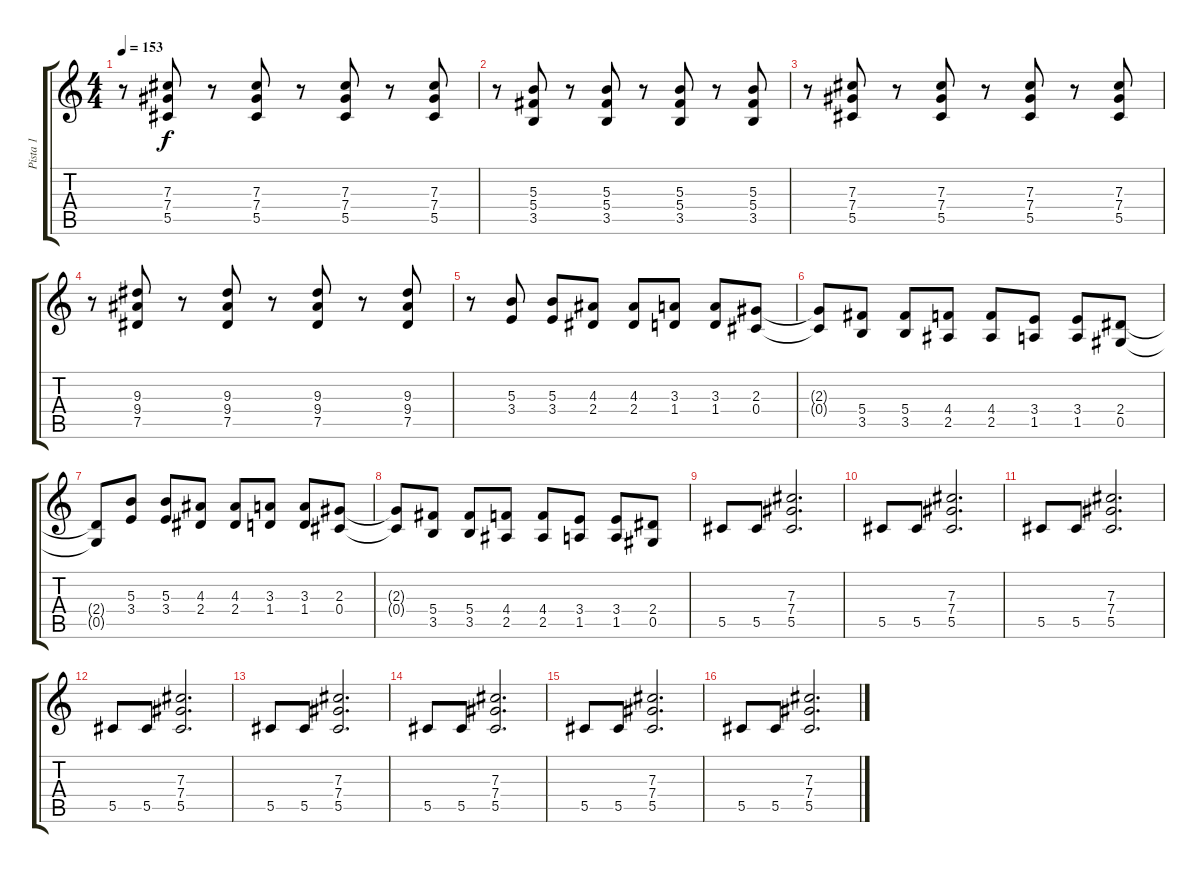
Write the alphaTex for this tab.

\track ("Pista 1" "Pista 1") {instrument distortionguitar}
\staff {score tabs}
\tuning (Eb4 Bb3 Gb3 Db3 Ab2 Eb2) {hide}
\ts (4 4)
\tempo 153
\clef g2
\ks c
r.8{dy f instrument electricguitarclean} (7.3 7.4 5.5).8 r.8 (7.3 7.4 5.5).8 r.8 (7.3 7.4 5.5).8 r.8 (7.3 7.4 5.5).8 |
r.8 (5.3 5.4 3.5).8 r.8 (5.3 5.4 3.5).8 r.8 (5.3 5.4 3.5).8 r.8 (5.3 5.4 3.5).8 |
r.8{instrument electricguitarclean} (7.3 7.4 5.5).8 r.8 (7.3 7.4 5.5).8 r.8 (7.3 7.4 5.5).8 r.8 (7.3 7.4 5.5).8 |
r.8{instrument electricguitarclean} (9.3 9.4 7.5).8 r.8 (9.3 9.4 7.5).8 r.8 (9.3 9.4 7.5).8 r.8 (9.3 9.4 7.5).8 |
r.8{instrument distortionguitar} (5.3 3.4).8 (5.3 3.4).8 (4.3 2.4).8 (4.3 2.4).8 (3.3 1.4).8 (3.3 1.4).8 (2.3 0.4).8 |
(2.3{t} 0.4{t}).8 (5.4 3.5).8 (5.4 3.5).8 (4.4 2.5).8 (4.4 2.5).8 (3.4 1.5).8 (3.4 1.5).8 (2.4 0.5).8 |
(2.4{t} 0.5{t}).8{instrument distortionguitar} (5.3 3.4).8 (5.3 3.4).8 (4.3 2.4).8 (4.3 2.4).8 (3.3 1.4).8 (3.3 1.4).8 (2.3 0.4).8 |
(2.3{t} 0.4{t}).8 (5.4 3.5).8 (5.4 3.5).8 (4.4 2.5).8 (4.4 2.5).8 (3.4 1.5).8 (3.4 1.5).8 (2.4 0.5).8 |
5.5.8 5.5.8 (7.3 7.4 5.5).2{d} |
5.5.8 5.5.8 (7.3 7.4 5.5).2{d} |
5.5.8 5.5.8 (7.3 7.4 5.5).2{d} |
5.5.8 5.5.8 (7.3 7.4 5.5).2{d} |
5.5.8 5.5.8 (7.3 7.4 5.5).2{d} |
5.5.8 5.5.8 (7.3 7.4 5.5).2{d} |
5.5.8 5.5.8 (7.3 7.4 5.5).2{d} |
5.5.8 5.5.8 (7.3 7.4 5.5).2{d}
